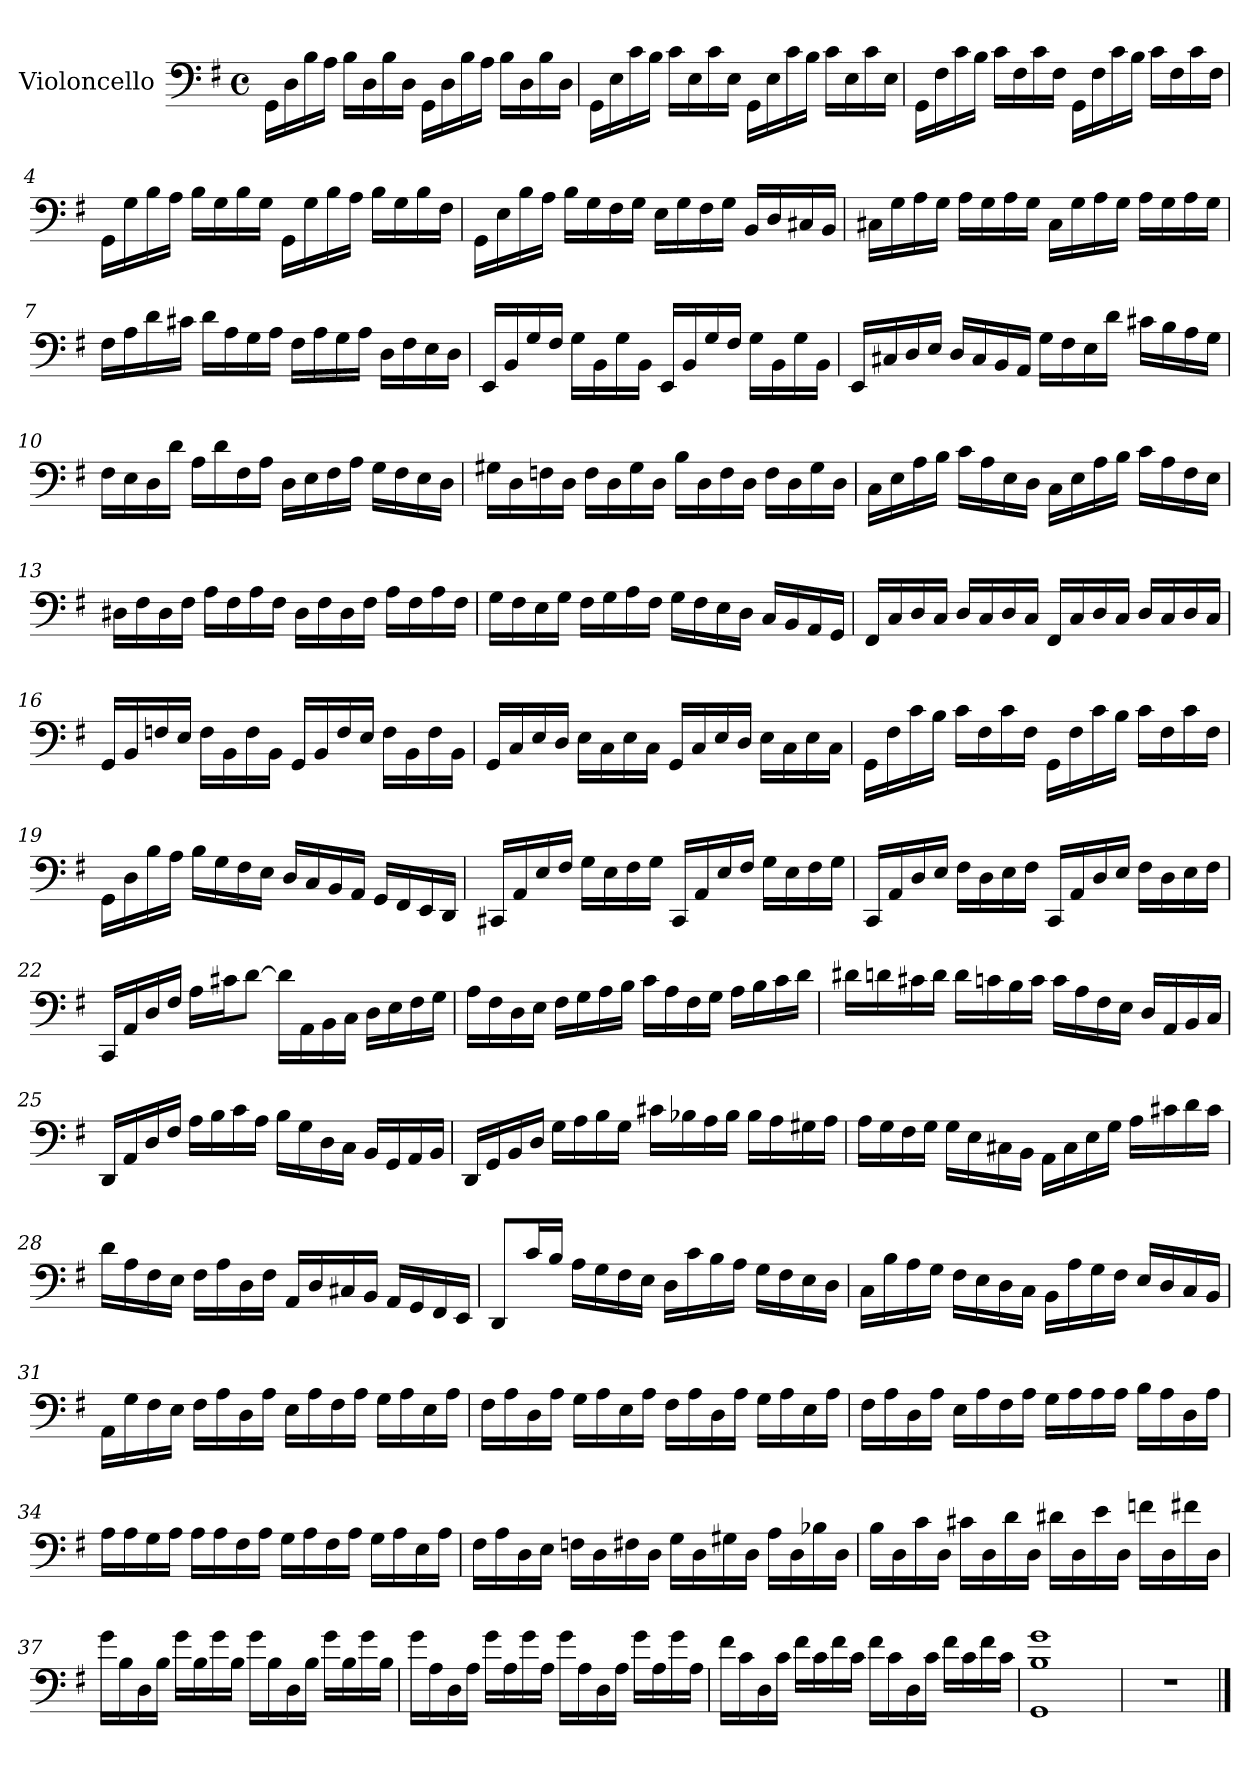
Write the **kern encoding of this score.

**kern
*part1
*staff1
*I"Violoncello
*I'Vc.
*clefF4
*k[f#]
*M4/4
*met(c)
*MM55
=1
16GG\LL
16D\
16B\
16A\JJ
16B\LL
16D\
16B\
16D\JJ
16GG\LL
16D\
16B\
16A\JJ
16B\LL
16D\
16B\
16D\JJ
=2
16GG\LL
16E\
16c\
16B\JJ
16c\LL
16E\
16c\
16E\JJ
16GG\LL
16E\
16c\
16B\JJ
16c\LL
16E\
16c\
16E\JJ
=3
16GG\LL
16F#\
16c\
16B\JJ
16c\LL
16F#\
16c\
16F#\JJ
16GG\LL
16F#\
16c\
16B\JJ
16c\LL
16F#\
16c\
16F#\JJ
!!LO:LB:g=z
=4
16GG\LL
16G\
16B\
16A\JJ
16B\LL
16G\
16B\
16G\JJ
16GG\LL
16G\
16B\
16A\JJ
16B\LL
16G\
16B\
16F#\JJ
=5
16GG\LL
16E\
16B\
16A\JJ
16B\LL
16G\
16F#\
16G\JJ
16E\LL
16G\
16F#\
16G\JJ
16BB/LL
16D/
16C#X/
16BB/JJ
=6
16C#X\LL
16G\
16A\
16G\JJ
16A\LL
16G\
16A\
16G\JJ
16C#\LL
16G\
16A\
16G\JJ
16A\LL
16G\
16A\
16G\JJ
!!LO:LB:g=z
=7
16F#\LL
16A\
16d\
16c#X\JJ
16d\LL
16A\
16G\
16A\JJ
16F#\LL
16A\
16G\
16A\JJ
16D\LL
16F#\
16E\
16D\JJ
=8
16EE/LL
16BB/
16G/
16F#/JJ
16G\LL
16BB\
16G\
16BB\JJ
16EE/LL
16BB/
16G/
16F#/JJ
16G\LL
16BB\
16G\
16BB\JJ
!!LO:LB:g=z
=9
16EE/LL
16C#X/
16D/
16E/JJ
16D/LL
16C#/
16BB/
16AA/JJ
16G\LL
16F#\
16E\
16d\JJ
16c#X\LL
16B\
16A\
16G\JJ
=10
16F#\LL
16E\
16D\
16d\JJ
16A\LL
16d\
16F#\
16A\JJ
16D\LL
16E\
16F#\
16A\JJ
16G\LL
16F#\
16E\
16D\JJ
!!LO:LB:g=z
=11
16G#X\LL
16D\
16Fn\
16D\JJ
16F\LL
16D\
16G#\
16D\JJ
16B\LL
16D\
16F\
16D\JJ
16F\LL
16D\
16G#\
16D\JJ
=12
16C\LL
16E\
16A\
16B\JJ
16c\LL
16A\
16E\
16D\JJ
16C\LL
16E\
16A\
16B\JJ
16c\LL
16A\
16F#\
16E\JJ
=13
16D#X\LL
16F#\
16D#\
16F#\JJ
16A\LL
16F#\
16A\
16F#\JJ
16D#\LL
16F#\
16D#\
16F#\JJ
16A\LL
16F#\
16A\
16F#\JJ
!!LO:LB:g=z
=14
16G\LL
16F#\
16E\
16G\JJ
16F#\LL
16G\
16A\
16F#\JJ
16G\LL
16F#\
16E\
16D\JJ
16C/LL
16BB/
16AA/
16GG/JJ
=15
16FF#/LL
16C/
16D/
16C/JJ
16D/LL
16C/
16D/
16C/JJ
16FF#/LL
16C/
16D/
16C/JJ
16D/LL
16C/
16D/
16C/JJ
=16
16GG/LL
16BB/
16Fn/
16E/JJ
16F\LL
16BB\
16F\
16BB\JJ
16GG/LL
16BB/
16F/
16E/JJ
16F\LL
16BB\
16F\
16BB\JJ
!!LO:LB:g=z
=17
16GG/LL
16C/
16E/
16D/JJ
16E\LL
16C\
16E\
16C\JJ
16GG/LL
16C/
16E/
16D/JJ
16E\LL
16C\
16E\
16C\JJ
=18
16GG\LL
16F#\
16c\
16B\JJ
16c\LL
16F#\
16c\
16F#\JJ
16GG\LL
16F#\
16c\
16B\JJ
16c\LL
16F#\
16c\
16F#\JJ
=19
16GG\LL
16D\
16B\
16A\JJ
16B\LL
16G\
16F#\
16E\JJ
16D/LL
16C/
16BB/
16AA/JJ
16GG/LL
16FF#/
16EE/
16DD/JJ
!!LO:LB:g=z
=20
16CC#X/LL
16AA/
16E/
16F#/JJ
16G\LL
16E\
16F#\
16G\JJ
16CC#/LL
16AA/
16E/
16F#/JJ
16G\LL
16E\
16F#\
16G\JJ
=21
16CC/LL
16AA/
16D/
16E/JJ
16F#\LL
16D\
16E\
16F#\JJ
16CC/LL
16AA/
16D/
16E/JJ
16F#\LL
16D\
16E\
16F#\JJ
=22
16CC/LL
16AA/
16D/
16F#/JJ
16A\LL
16c#X\J
[8d\J
16d\LL]
16AA\
16BB\
16C\JJ
16D\LL
16E\
16F#\
16G\JJ
!!LO:LB:g=z
=23
16A\LL
16F#\
16D\
16E\JJ
16F#\LL
16G\
16A\
16B\JJ
16c\LL
16A\
16F#\
16G\JJ
16A\LL
16B\
16c\
16d\JJ
=24
16d#X\LL
16dn\
16c#X\
16d\JJ
16d\LL
16cn\
16B\
16c\JJ
16c\LL
16A\
16F#\
16E\JJ
16D/LL
16AA/
16BB/
16C/JJ
!!LO:PB:g=z
=25
16DD/LL
16AA/
16D/
16F#/JJ
16A\LL
16B\
16c\
16A\JJ
16B\LL
16G\
16D\
16C\JJ
16BB/LL
16GG/
16AA/
16BB/JJ
=26
16DD/LL
16GG/
16BB/
16D/JJ
16G\LL
16A\
16B\
16G\JJ
16c#X\LL
16B-X\
16A\
16B-\JJ
16B-\LL
16A\
16G#X\
16A\JJ
!!LO:LB:g=z
=27
16A\LL
16G\
16F#\
16G\JJ
16G\LL
16E\
16C#X\
16BB\JJ
16AA\LL
16C#\
16E\
16G\JJ
16A\LL
16c#X\
16d\
16c#\JJ
=28
16d\LL
16A\
16F#\
16E\JJ
16F#\LL
16A\
16D\
16F#\JJ
16AA/LL
16D/
16C#X/
16BB/JJ
16AA/LL
16GG/
16FF#/
16EE/JJ
!!LO:LB:g=z
=29
8DD/L
16c/L
16B/JJ
16A\LL
16G\
16F#\
16E\JJ
16D\LL
16c\
16B\
16A\JJ
16G\LL
16F#\
16E\
16D\JJ
=30
16C\LL
16B\
16A\
16G\JJ
16F#\LL
16E\
16D\
16C\JJ
16BB\LL
16A\
16G\
16F#\JJ
16E/LL
16D/
16C/
16BB/JJ
=31
16AA\LL
16G\
16F#\
16E\JJ
16F#\LL
16A\
16D\
16A\JJ
16E\LL
16A\
16F#\
16A\JJ
16G\LL
16A\
16E\
16A\JJ
!!LO:LB:g=z
=32
16F#\LL
16A\
16D\
16A\JJ
16G\LL
16A\
16E\
16A\JJ
16F#\LL
16A\
16D\
16A\JJ
16G\LL
16A\
16E\
16A\JJ
=33
16F#\LL
16A\
16D\
16A\JJ
16E\LL
16A\
16F#\
16A\JJ
16G\LL
16A\
16A\
16A\JJ
16B\LL
16A\
16D\
16A\JJ
=34
16A\LL
16A\
16G\
16A\JJ
16A\LL
16A\
16F#\
16A\JJ
16G\LL
16A\
16F#\
16A\JJ
16G\LL
16A\
16E\
16A\JJ
!!LO:LB:g=z
=35
16F#\LL
16A\
16D\
16E\JJ
16Fn\LL
16D\
16F#X\
16D\JJ
16G\LL
16D\
16G#X\
16D\JJ
16A\LL
16D\
16B-X\
16D\JJ
=36
16B\LL
16D\
16c\
16D\JJ
16c#X\LL
16D\
16d\
16D\JJ
16d#X\LL
16D\
16e\
16D\JJ
16fn\LL
16D\
16f#X\
16D\JJ
!!LO:LB:g=z
=37
16g\LL
16B\
16D\
16B\JJ
16g\LL
16B\
16g\
16B\JJ
16g\LL
16B\
16D\
16B\JJ
16g\LL
16B\
16g\
16B\JJ
=38
16g\LL
16A\
16D\
16A\JJ
16g\LL
16A\
16g\
16A\JJ
16g\LL
16A\
16D\
16A\JJ
16g\LL
16A\
16g\
16A\JJ
!!LO:LB:g=z
=39
16f#\LL
16c\
16D\
16c\JJ
16f#\LL
16c\
16f#\
16c\JJ
16f#\LL
16c\
16D\
16c\JJ
16f#\LL
16c\
16f#\
16c\JJ
=40
1GG 1B 1g
=41
1r
==
*-
